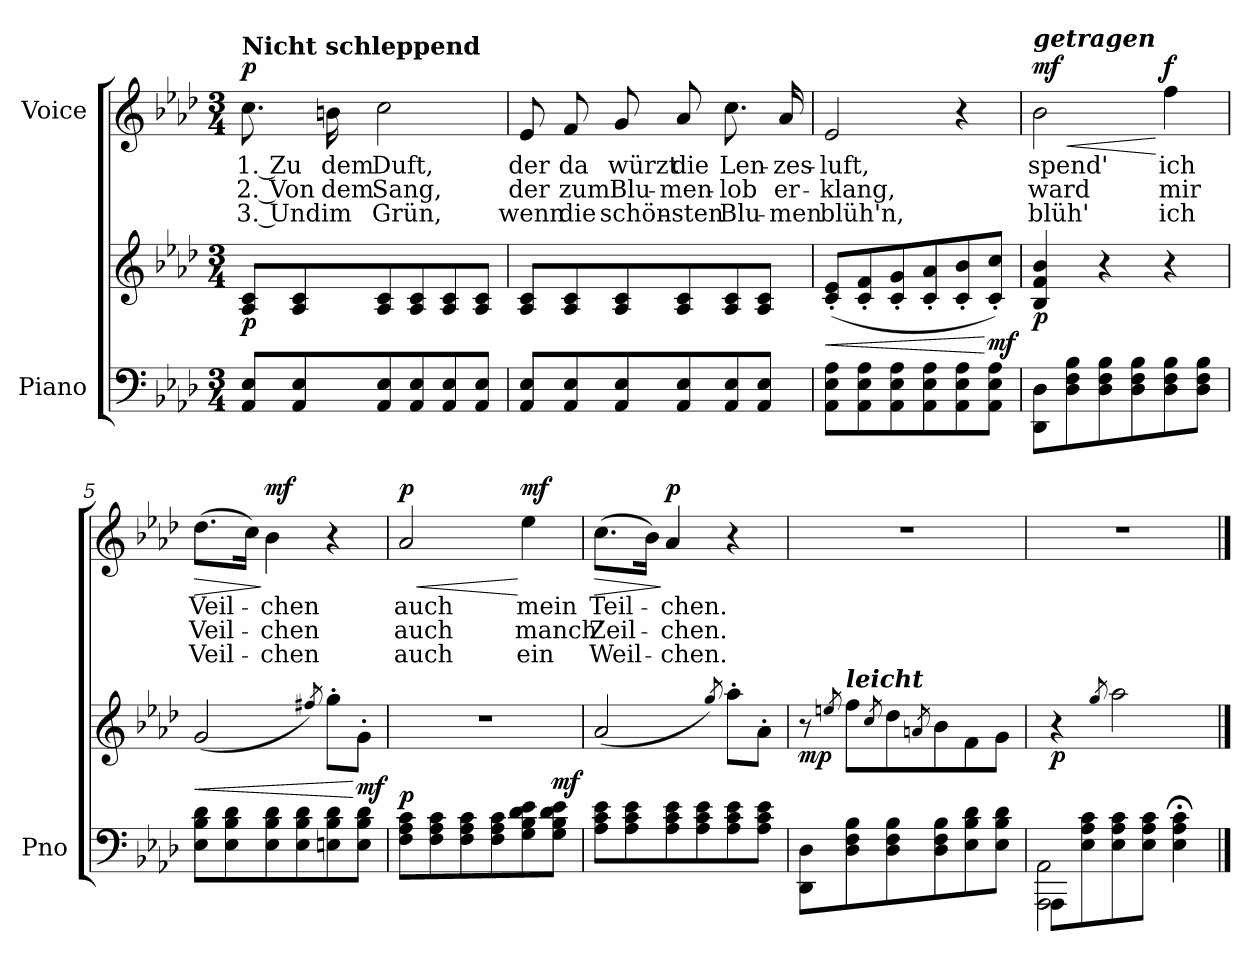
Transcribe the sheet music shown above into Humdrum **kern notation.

**kern	**kern	**dynam	**kern	**text	**text	**text	**dynam
*part2	*part2	*part2	*part1	*part1	*part1	*part1	*part1
*staff3	*staff2	*staff2/3	*staff1	*staff1	*staff1	*staff1	*staff1
*I"Piano	*	*	*I"Voice	*	*	*	*
*I'Pno	*	*	*	*	*	*	*
*clefF4	*clefG2	*	*clefG2	*	*	*	*
*k[b-e-a-d-]	*k[b-e-a-d-]	*	*k[b-e-a-d-]	*	*	*	*
*M3/4	*M3/4	*	*M3/4	*	*	*	*
=1	=1	=1	=1	=1	=1	=1	=1
!	!	!	!LO:TX:a:B:t=Nicht schleppend	!	!	!	!
!	!	!LO:DY:b	!	!LO:LY:b	!LO:LY:b	!LO:LY:b	!LO:DY:a
8AA-/ 8E-/L	8A-/ 8c/L	p	8.cc\	1. Zu	2. Von	3. Und	p
8AA-/ 8E-/	8A-/ 8c/	.	.	.	.	.	.
!	!	!	!	!LO:LY:b	!LO:LY:b	!LO:LY:b	!
.	.	.	16bn\	dem	dem	im	.
!	!	!	!	!LO:LY:b	!LO:LY:b	!LO:LY:b	!
8AA-/ 8E-/	8A-/ 8c/	.	2cc\	Duft,	Sang,	Grün,	.
8AA-/ 8E-/	8A-/ 8c/	.	.	.	.	.	.
8AA-/ 8E-/	8A-/ 8c/	.	.	.	.	.	.
8AA-/ 8E-/J	8A-/ 8c/J	.	.	.	.	.	.
=2	=2	=2	=2	=2	=2	=2	=2
!	!	!	!	!LO:LY:b	!LO:LY:b	!LO:LY:b	!
8AA-/ 8E-/L	8A-/ 8c/L	.	8e-/	der	der	wenn	.
!	!	!	!	!LO:LY:b	!LO:LY:b	!LO:LY:b	!
8AA-/ 8E-/	8A-/ 8c/	.	8f/	da	zum	die	.
!	!	!	!	!LO:LY:b	!LO:LY:b	!LO:LY:b	!
8AA-/ 8E-/	8A-/ 8c/	.	8g/	würzt	Blu-	schön-	.
!	!	!	!	!LO:LY:b	!LO:LY:b	!LO:LY:b	!
8AA-/ 8E-/	8A-/ 8c/	.	8a-/	die	-men-	-sten	.
!	!	!	!	!LO:LY:b	!LO:LY:b	!LO:LY:b	!
8AA-/ 8E-/	8A-/ 8c/	.	8.cc\	Len-	-lob	Blu-	.
8AA-/ 8E-/J	8A-/ 8c/J	.	.	.	.	.	.
!	!	!	!	!LO:LY:b	!LO:LY:b	!LO:LY:b	!
.	.	.	16a-/	-zes-	er-	-men	.
!!LO:LB:g=z
=3	=3	=3	=3	=3	=3	=3	=3
!	!	!LO:HP:b	!	!LO:LY:b	!LO:LY:b	!LO:LY:b	!
8AA-\ 8E-\ 8A-\L	(8c/' 8e-/'L	<	2e-/	luft,	-klang,	blüh'n,	.
8AA-\ 8E-\ 8A-\	8c/' 8f/'	.	.	.	.	.	.
8AA-\ 8E-\ 8A-\	8c/' 8g/'	.	.	.	.	.	.
8AA-\ 8E-\ 8A-\	8c/' 8a-/'	.	.	.	.	.	.
8AA-\ 8E-\ 8A-\	8c/' 8b-/'	.	4r	.	.	.	.
!	!	!LO:DY:n=1:b	!	!	!	!	!
8AA-\ 8E-\ 8A-\J	8c/' 8cc/'J)	[ mf	.	.	.	.	.
=4	=4	=4	=4	=4	=4	=4	=4
*	*	*	*MM75	*	*	*	*
!	!	!	!LO:TX:a:Bi:t=getragen	!	!	!	!
!	!	!LO:DY:b	!	!LO:LY:b	!LO:LY:b	!LO:LY:b	!LO:HP:b
!	!	!	!	!	!	!	!LO:DY:n=1:a
8DD-\ 8D-\L	4B-/ 4f/ 4b-/	p	2b-\	spend'	ward	blüh'	< mf
8D-\ 8F\ 8B-\	.	.	.	.	.	.	.
8D-\ 8F\ 8B-\	4r	.	.	.	.	.	.
8D-\ 8F\ 8B-\	.	.	.	.	.	.	.
!	!	!	!	!LO:LY:b	!LO:LY:b	!LO:LY:b	!LO:DY:n=2:a
8D-\ 8F\ 8B-\	4r	.	4ff\	ich	mir	ich	[ f
8D-\ 8F\ 8B-\J	.	.	.	.	.	.	.
=5	=5	=5	=5	=5	=5	=5	=5
!	!	!LO:HP:b	!	!LO:LY:b	!LO:LY:b	!LO:LY:b	!LO:HP:b
8E-\ 8B-\ 8d-\L	(2g/	<	(8.dd-\L	Veil-	Veil-	Veil-	>
8E-\ 8B-\ 8d-\	.	.	.	.	.	.	.
.	.	.	16cc\Jk)	.	.	.	.
!	!	!	!	!LO:LY:b	!LO:LY:b	!LO:LY:b	!LO:DY:n=1:a
8E-\ 8B-\ 8d-\	.	.	4b-\	-chen	-chen	-chen	] mf
8E-\ 8B-\ 8d-\	.	.	.	.	.	.	.
.	8qff#X/)	.	.	.	.	.	.
8En\ 8B-\ 8d-\	8gg'\L	.	4r	.	.	.	.
!	!	!LO:DY:n=1:b	!	!	!	!	!
8E\ 8B-\ 8d-\J	8g'\J	[ mf	.	.	.	.	.
!!LO:LB:g=z
=6	=6	=6	=6	=6	=6	=6	=6
!	!	!LO:DY:a=2	!	!LO:LY:b	!LO:LY:b	!LO:LY:b	!LO:HP:b
!	!	!	!	!	!	!	!LO:DY:n=1:a
8F\ 8A-\ 8c\L	2.r	p	2a-/	auch	auch	auch	< p
8F\ 8A-\ 8c\	.	.	.	.	.	.	.
8F\ 8A-\ 8c\	.	.	.	.	.	.	.
8F\ 8A-\ 8c\	.	.	.	.	.	.	.
!	!	!	!	!LO:LY:b	!LO:LY:b	!LO:LY:b	!LO:DY:n=2:a
8G\ 8B-\ 8d-\ 8e-\	.	.	4ee-\	mein	manch'	ein	[ mf
!	!	!LO:DY:a=2	!	!	!	!	!
8G\ 8B-\ 8d-\ 8e-\J	.	mf	.	.	.	.	.
=7	=7	=7	=7	=7	=7	=7	=7
!	!	!	!	!LO:LY:b	!LO:LY:b	!LO:LY:b	!LO:HP:b
8A-\ 8c\ 8e-\L	(2a-/	.	(8.cc\L	Teil-	Zeil-	Weil-	>
8A-\ 8c\ 8e-\	.	.	.	.	.	.	.
.	.	.	16b-\Jk)	.	.	.	.
!	!	!	!	!LO:LY:b	!LO:LY:b	!LO:LY:b	!LO:DY:n=1:a
8A-\ 8c\ 8e-\	.	.	4a-/	-chen.	-chen.	-chen.	] p
8A-\ 8c\ 8e-\	.	.	.	.	.	.	.
.	8qgg/)	.	.	.	.	.	.
8A-\ 8c\ 8e-\	8aa-'\L	.	4r	.	.	.	.
8A-\ 8c\ 8e-\J	8a-'\J	.	.	.	.	.	.
=8	=8	=8	=8	=8	=8	=8	=8
!	!	!LO:DY:b	!	!	!	!	!
8DD-\ 8D-\L	8r	mp	2.r	.	.	.	.
.	8qeen/	.	.	.	.	.	.
!	!LO:TX:a:Bi:t=leicht	!	!	!	!	!	!
8D-\ 8F\ 8B-\	8ff\L	.	.	.	.	.	.
.	8qcc/	.	.	.	.	.	.
8D-\ 8F\ 8B-\	8dd-\	.	.	.	.	.	.
.	8qan/	.	.	.	.	.	.
8D-\ 8F\ 8B-\	8b-\	.	.	.	.	.	.
8E-\ 8B-\ 8d-\	8f\	.	.	.	.	.	.
8E-\ 8B-\ 8d-\J	8g\J	.	.	.	.	.	.
=9	=9	=9	=9	=9	=9	=9	=9
!LO:N:head=open	!	!LO:DY:b	!	!	!	!	!
*^	*	*	*	*	*	*	*
8AAA-\L	2AAA-\ 2AA-\	4r	p	2.r	.	.	.	.
8E-\ 8A-\ 8c\	.	.	.	.	.	.	.	.
.	.	8qgg/	.	.	.	.	.	.
8E-\ 8A-\ 8c\	.	2aa-\	.	.	.	.	.	.
8E-\ 8A-\ 8c\J	.	.	.	.	.	.	.	.
4E-\;< 4A-\;< 4c\;<	4ryy	.	.	.	.	.	.	.
*v	*v	*	*	*	*	*	*	*
==	==	==	==	==	==	==	==
*-	*-	*-	*-	*-	*-	*-	*-
